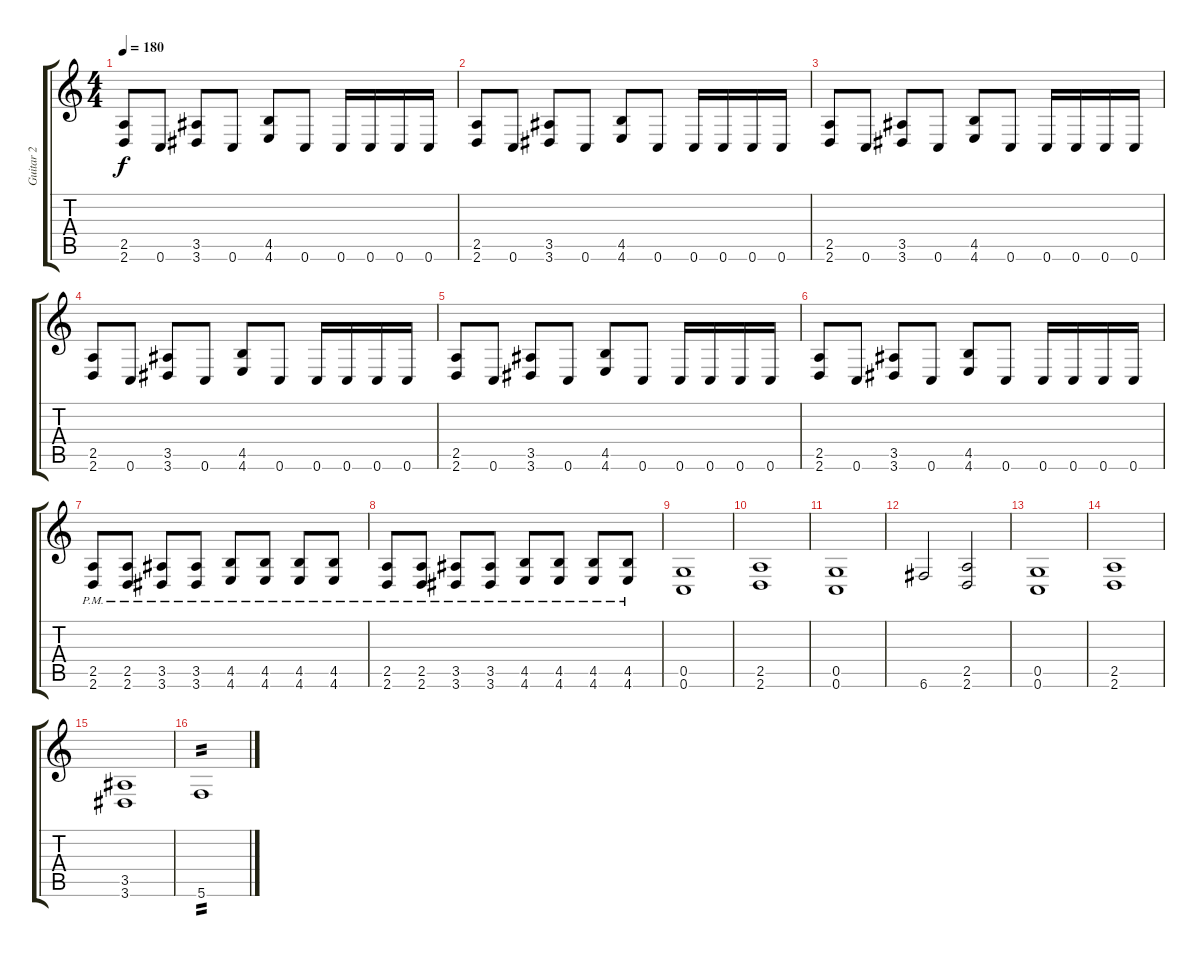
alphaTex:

\track ("Guitar 2" "Guitar 2") {instrument distortionguitar}
\staff {score tabs}
\tuning (D4 A3 F3 C3 G2 C2) {hide}
\ts (4 4)
\tempo 180
\clef g2
\ks c
(2.5 2.6).8{dy f} 0.6.8 (3.5 3.6).8 0.6.8 (4.5 4.6).8 0.6.8 0.6.16 0.6.16 0.6.16 0.6.16 |
(2.5 2.6).8 0.6.8 (3.5 3.6).8 0.6.8 (4.5 4.6).8 0.6.8 0.6.16 0.6.16 0.6.16 0.6.16 |
(2.5 2.6).8 0.6.8 (3.5 3.6).8 0.6.8 (4.5 4.6).8 0.6.8 0.6.16 0.6.16 0.6.16 0.6.16 |
(2.5 2.6).8 0.6.8 (3.5 3.6).8 0.6.8 (4.5 4.6).8 0.6.8 0.6.16 0.6.16 0.6.16 0.6.16 |
(2.5 2.6).8 0.6.8 (3.5 3.6).8 0.6.8 (4.5 4.6).8 0.6.8 0.6.16 0.6.16 0.6.16 0.6.16 |
(2.5 2.6).8 0.6.8 (3.5 3.6).8 0.6.8 (4.5 4.6).8 0.6.8 0.6.16 0.6.16 0.6.16 0.6.16 |
(2.5{pm} 2.6{pm}).8 (2.5{pm} 2.6{pm}).8 (3.5{pm} 3.6{pm}).8 (3.5{pm} 3.6{pm}).8 (4.5{pm} 4.6{pm}).8 (4.5{pm} 4.6{pm}).8 (4.5{pm} 4.6{pm}).8 (4.5{pm} 4.6{pm}).8 |
(2.5{pm} 2.6{pm}).8 (2.5{pm} 2.6{pm}).8 (3.5{pm} 3.6{pm}).8 (3.5{pm} 3.6{pm}).8 (4.5{pm} 4.6{pm}).8 (4.5{pm} 4.6{pm}).8 (4.5{pm} 4.6{pm}).8 (4.5{pm} 4.6{pm}).8 |
(0.5 0.6).1{volume 12} |
(2.5 2.6).1 |
(0.5 0.6).1 |
6.6.2 (2.5 2.6).2 |
(0.5 0.6).1 |
(2.5 2.6).1 |
(3.5 3.6).1 |
5.6.1{tp 2}
